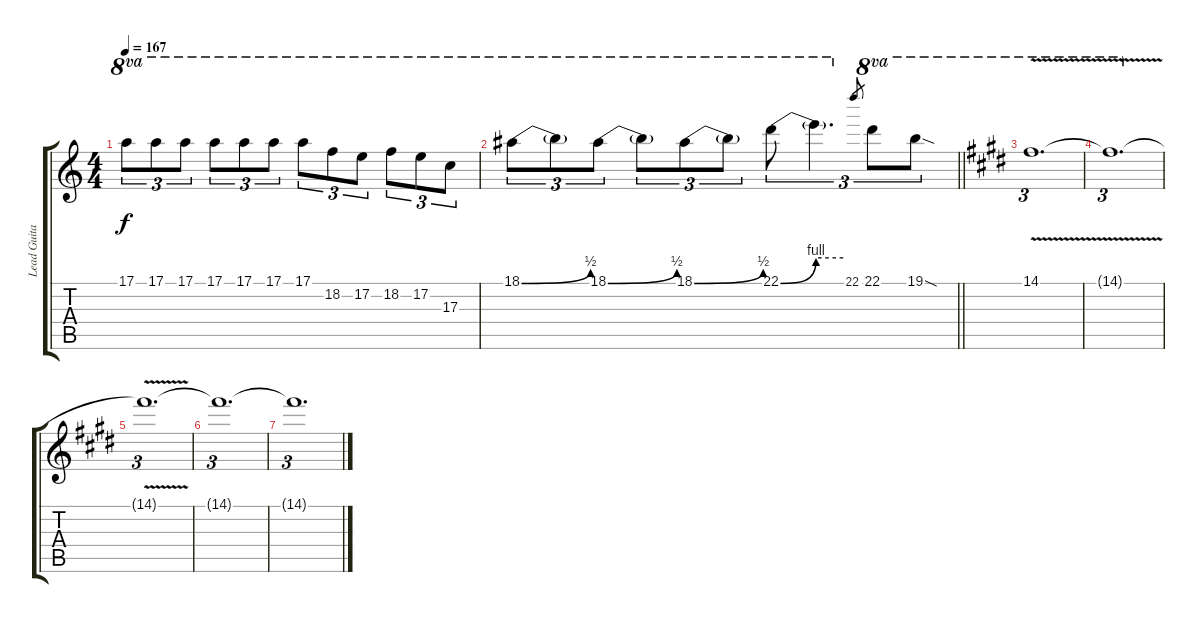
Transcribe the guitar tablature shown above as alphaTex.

\track ("Lead Guitar 2 (Broderick)" "Lead Guita") {instrument distortionguitar}
\staff {score tabs}
\tuning (E4 B3 G3 D3 A2 E2) {hide}
\ts (4 4)
\tempo 167
\clef g2
\ks c
17.1.8{tu (3 2) ot 8va dy f} 17.1.8{tu (3 2) ot 8va} 17.1.8{tu (3 2) ot 8va} 17.1.8{tu (3 2) ot 8va} 17.1.8{tu (3 2) ot 8va} 17.1.8{tu (3 2) ot 8va} 17.1.8{tu (3 2) ot 8va} 18.2.8{tu (3 2) ot 8va} 17.2.8{tu (3 2) ot 8va} 18.2.8{tu (3 2) ot 8va} 17.2.8{tu (3 2) ot 8va} 17.3.8{tu (3 2) ot 8va} |
\barLineRight lightlight
18.1{be (bend 0 0 60 2)}.8{tu (3 2) ot 8va} 18.1{t}.8{tu (3 2) ot 8va} 18.1{be (bend 0 0 60 2)}.8{tu (3 2) ot 8va} 18.1{t}.8{tu (3 2) ot 8va} 18.1{be (bend 0 0 60 2)}.8{tu (3 2) ot 8va} 18.1{t}.8{tu (3 2) ot 8va} 22.1{be (bend 0 0 60 4)}.8{tu (3 2) ot 8va} 22.1{be (hold 0 4 60 4) t}.4{d tu (3 2) ot 8va} 22.1.8{gr} 22.1.8{tu (3 2) ot 8va} 19.1{sod}.8{tu (3 2) ot 8va} |
\ks e
14.1{v}.1{d tu (3 2) ot 8va} |
14.1{v t}.1{d tu (3 2) ot 8va} |
14.1{t}.1{d tu (3 2)} |
14.1{t}.1{d tu (3 2)} |
14.1{t}.1{d tu (3 2)}
